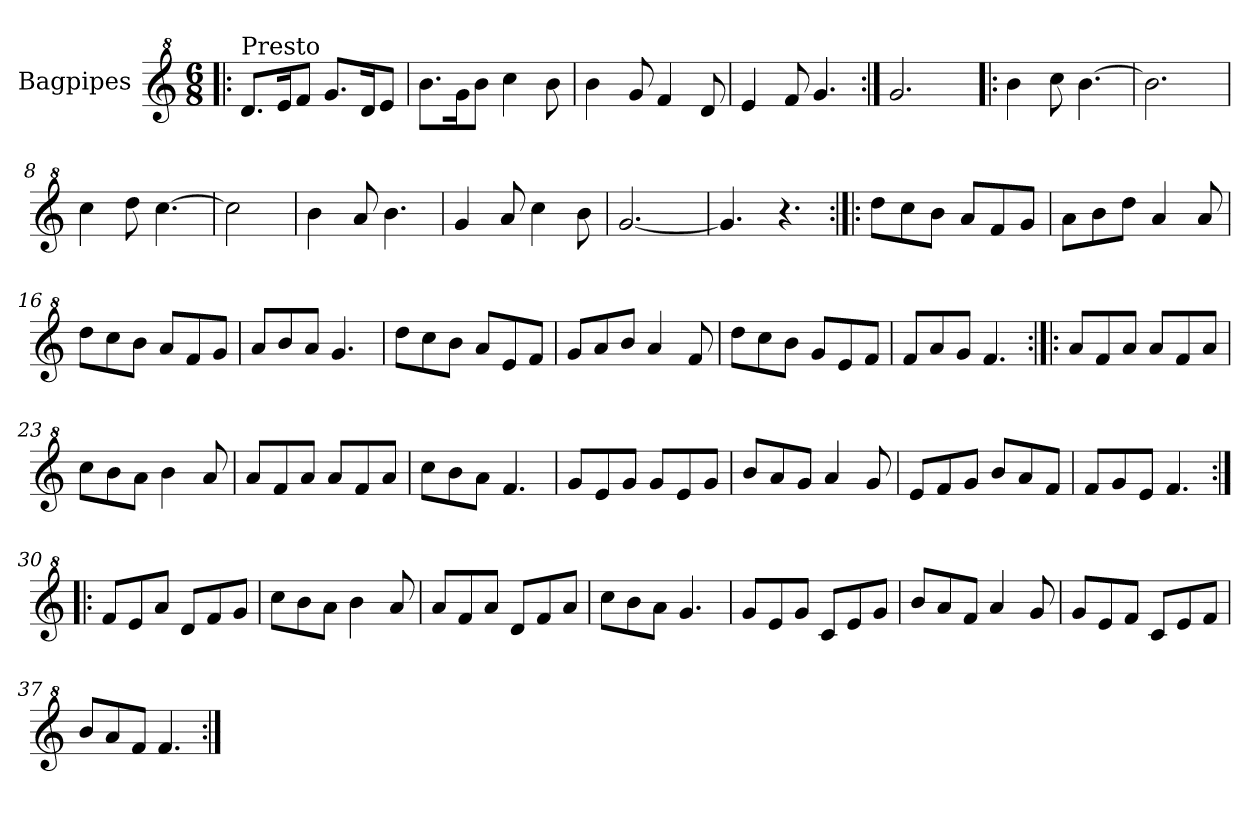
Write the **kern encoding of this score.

**kern
*part1
*staff1
*I"Bagpipes
*I'Bag
*clefG^2
*k[]
*C:
*M6/8
=1!|:
!LO:TX:a:t=Presto
8.dd/L
16ee/K
8ff/J
8.gg/L
16dd/K
8ee/J
=2
8.bb\L
16gg\K
8bb\J
4ccc\
8bb\
=3
4bb\
8gg/
4ff/
8dd/
=4
4ee/
8ff/
4.gg/
=5:|!
2.gg/
=6!|:
4bb\
8ccc\
[4.bb\
=7
2.bb\]
=8
4ccc\
8ddd\
[4.ccc\
=9
2ccc\]
=10
4bb\
8aa/
4.bb\
!!LO:LB:g=z
=11
4gg/
8aa/
4ccc\
8bb\
=12
[2.gg/
=13
4.gg/]
4.r
=14:|!|:
8ddd\L
8ccc\
8bb\J
8aa/L
8ff/
8gg/J
=15
8aa\L
8bb\
8ddd\J
4aa/
8aa/
=16
8ddd\L
8ccc\
8bb\J
8aa/L
8ff/
8gg/J
=17
8aa/L
8bb/
8aa/J
4.gg/
=18
8ddd\L
8ccc\
8bb\J
8aa/L
8ee/
8ff/J
=19
8gg/L
8aa/
8bb/J
4aa/
8ff/
!!LO:LB:g=z
=20
8ddd\L
8ccc\
8bb\J
8gg/L
8ee/
8ff/J
=21
8ff/L
8aa/
8gg/J
4.ff/
=22:|!|:
8aa/L
8ff/
8aa/J
8aa/L
8ff/
8aa/J
=23
8ccc\L
8bb\
8aa\J
4bb\
8aa/
=24
8aa/L
8ff/
8aa/J
8aa/L
8ff/
8aa/J
=25
8ccc\L
8bb\
8aa\J
4.ff/
=26
8gg/L
8ee/
8gg/J
8gg/L
8ee/
8gg/J
=27
8bb/L
8aa/
8gg/J
4aa/
8gg/
!!LO:LB:g=z
=28
8ee/L
8ff/
8gg/J
8bb/L
8aa/
8ff/J
=29
8ff/L
8gg/
8ee/J
4.ff/
=30:|!|:
8ff/L
8ee/
8aa/J
8dd/L
8ff/
8gg/J
=31
8ccc\L
8bb\
8aa\J
4bb\
8aa/
=32
8aa/L
8ff/
8aa/J
8dd/L
8ff/
8aa/J
=33
8ccc\L
8bb\
8aa\J
4.gg/
=34
8gg/L
8ee/
8gg/J
8cc/L
8ee/
8gg/J
=35
8bb/L
8aa/
8ff/J
4aa/
8gg/
!!LO:LB:g=z
=36
8gg/L
8ee/
8ff/J
8cc/L
8ee/
8ff/J
=37
8bb/L
8aa/
8ff/J
4.ff/
=:|!
*-
